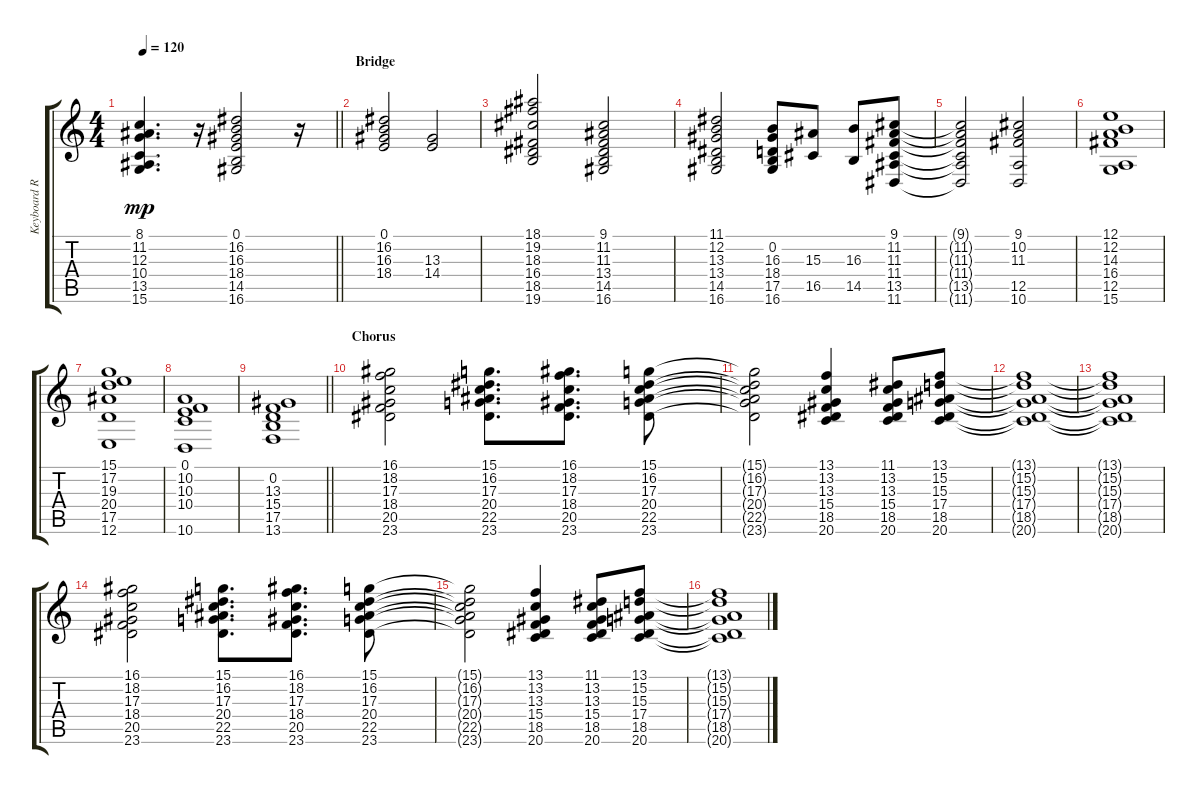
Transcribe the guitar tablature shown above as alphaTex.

\track ("Keyboard Rythm" "Keyboard R") {instrument sitar}
\staff {score tabs}
\tuning (E4 B3 G3 D3 A2 E2) {hide}
\ts (4 4)
\tempo 120
\clef g2
\barLineRight lightlight
\ks c
(8.1 11.2 12.3 10.4 13.5 15.6).4{d dy mp} r.16 (0.1 16.2 16.3 18.4 14.5 16.6).2 r.16 |
\section ("" "Bridge")
(0.1 16.2 16.3 18.4).2 (13.3 14.4).2 |
(18.1 19.2 18.3 16.4 18.5 19.6).2 (9.1 11.2 11.3 13.4 14.5 16.6).2 |
(11.1 12.2 13.3 13.4 14.5 16.6).2 (0.2 16.3 18.4 17.5 16.6).8 (15.3 16.5).8 (16.3 14.5).8 (9.1 11.2 11.3 11.4 13.5 11.6).8 |
(9.1{t} 11.2{t} 11.3{t} 11.4{t} 13.5{t} 11.6{t}).2 (9.1 10.2 11.3 12.5 10.6).2 |
(12.1 12.2 14.3 16.4 12.5 15.6).1 |
(15.1 17.2 19.3 20.4 17.5 12.6).1 |
(0.1 10.2 10.3 10.4 10.6).1 |
\barLineRight lightlight
(0.2 13.3 15.4 17.5 13.6).1 |
\section ("" "Chorus")
(16.1 18.2 17.3 18.4 20.5 23.6).2 (15.1 16.2 17.3 20.4 22.5 23.6).8{d} (16.1 18.2 17.3 18.4 20.5 23.6).8{d} (15.1 16.2 17.3 20.4 22.5 23.6).8 |
(15.1{t} 16.2{t} 17.3{t} 20.4{t} 22.5{t} 23.6{t}).2 (13.1 13.2 13.3 15.4 18.5 20.6).4 (11.1 13.2 13.3 15.4 18.5 20.6).8 (13.1 15.2 15.3 17.4 18.5 20.6).8 |
(13.1{t} 15.2{t} 15.3{t} 17.4{t} 18.5{t} 20.6{t}).1 |
(13.1{t} 15.2{t} 15.3{t} 17.4{t} 18.5{t} 20.6{t}).1 |
(16.1 18.2 17.3 18.4 20.5 23.6).2 (15.1 16.2 17.3 20.4 22.5 23.6).8{d} (16.1 18.2 17.3 18.4 20.5 23.6).8{d} (15.1 16.2 17.3 20.4 22.5 23.6).8 |
(15.1{t} 16.2{t} 17.3{t} 20.4{t} 22.5{t} 23.6{t}).2 (13.1 13.2 13.3 15.4 18.5 20.6).4 (11.1 13.2 13.3 15.4 18.5 20.6).8 (13.1 15.2 15.3 17.4 18.5 20.6).8 |
(13.1{t} 15.2{t} 15.3{t} 17.4{t} 18.5{t} 20.6{t}).1
